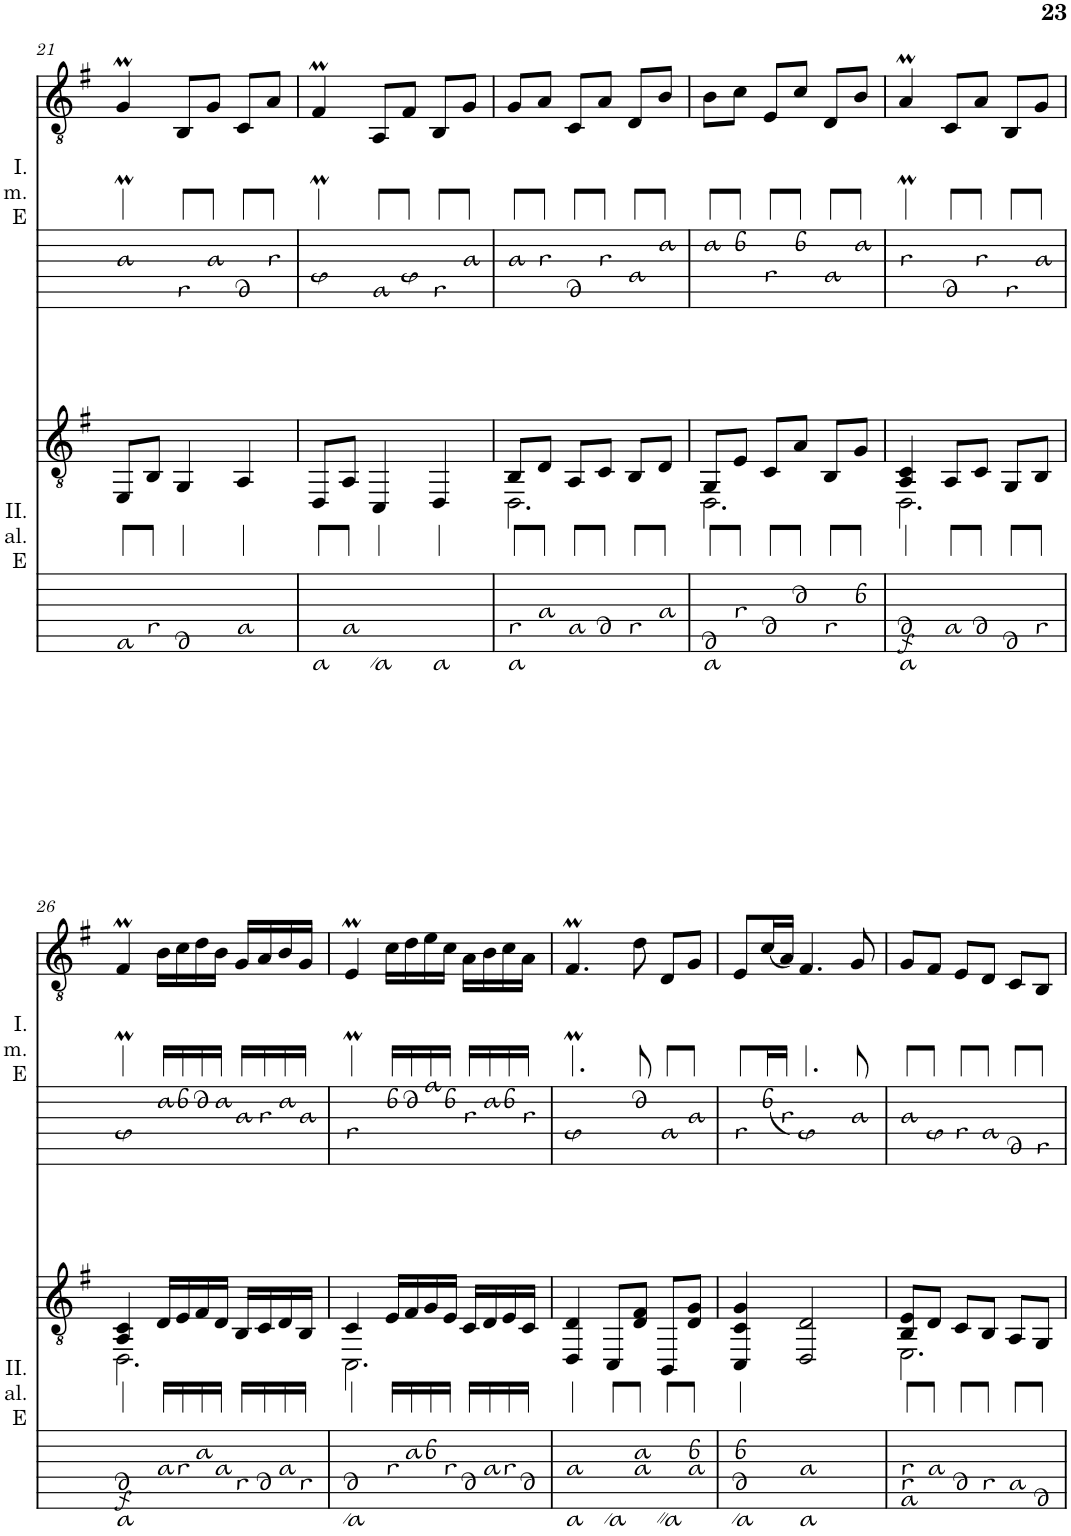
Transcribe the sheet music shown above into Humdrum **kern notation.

**kern	**kern	**kern	**kern
*part2	*part2	*part1	*part1
*staff4	*staff3	*staff2	*staff1
*I"II. arch lute in E	*	*I"I. man dora in E	*
*I'II. al. E	*	*I'I. m. E	*
!!LO:PB:g=z
*	*clefGv2	*	*clefGv2
*k[f#]	*k[f#]	*k[f#]	*k[f#]
*M3/4	*M3/4	*M3/4	*M3/4
=21	=21	=21	=21
8EE/L	8EE/L	4GM/	4GM/
8BB/J	8BB/J	.	.
4GG/	4GG/	8BB/L	8BB/L
.	.	8G/J	8G/J
4AA/	4AA/	8C/L	8C/L
.	.	8A/J	8A/J
=22	=22	=22	=22
8DD/L	8DD/L	4F#m/	4F#m/
8AA/J	8AA/J	.	.
4CC/	4CC/	8AA/L	8AA/L
.	.	8F#/J	8F#/J
4DD/	4DD/	8BB/L	8BB/L
.	.	8G/J	8G/J
=23	=23	=23	=23
*^	*^	*	*
8BB/L	2.DD	8BB/L	2.DD\	8G/L	8G/L
8D/J	.	8D/J	.	8A/J	8A/J
8AA/L	.	8AA/L	.	8C/L	8C/L
8C/J	.	8C/J	.	8A/J	8A/J
8BB/L	.	8BB/L	.	8D/L	8D/L
8D/J	.	8D/J	.	8B/J	8B/J
=24	=24	=24	=24	=24	=24
8GG/L	2.DD	8GG/L	2.DD\	8B/L	8B\L
8E/J	.	8E/J	.	8c/J	8c\J
8C/L	.	8C/L	.	8E/L	8E/L
8A/J	.	8A/J	.	8c/J	8c/J
8BB/L	.	8BB/L	.	8D/L	8D/L
8G/J	.	8G/J	.	8B/J	8B/J
=25	=25	=25	=25	=25	=25
4AA/ 4C/	2.DD	4AA/ 4C/	2.DD\	4AM/	4AM/
8AA/L	.	8AA/L	.	8C/L	8C/L
8C/J	.	8C/J	.	8A/J	8A/J
8GG/L	.	8GG/L	.	8BB/L	8BB/L
8BB/J	.	8BB/J	.	8G/J	8G/J
!!LO:LB:g=z
=26	=26	=26	=26	=26	=26
4AA/ 4C/	2.DD	4AA/ 4C/	2.DD\	4F#m/	4F#m/
16D/LL	.	16D/LL	.	16B/LL	16B\LL
16E/	.	16E/	.	16c/	16c\
16F#/	.	16F#/	.	16d/	16d\
16D/JJ	.	16D/JJ	.	16B/JJ	16B\JJ
16BB/LL	.	16BB/LL	.	16G/LL	16G/LL
16C/	.	16C/	.	16A/	16A/
16D/	.	16D/	.	16B/	16B/
16BB/JJ	.	16BB/JJ	.	16G/JJ	16G/JJ
=27	=27	=27	=27	=27	=27
4C/	2.CC	4C/	2.CC\	4EM/	4EM/
16E/LL	.	16E/LL	.	16c/LL	16c\LL
16F#/	.	16F#/	.	16d/	16d\
16G/	.	16G/	.	16e/	16e\
16E/JJ	.	16E/JJ	.	16c/JJ	16c\JJ
16C/LL	.	16C/LL	.	16A/LL	16A\LL
16D/	.	16D/	.	16B/	16B\
16E/	.	16E/	.	16c/	16c\
16C/JJ	.	16C/JJ	.	16A/JJ	16A\JJ
*v	*v	*	*	*	*
*	*v	*v	*	*
=28	=28	=28	=28
4DD/ 4D/	4DD/ 4D/	4.F#m/	4.F#m/
8CC/L	8CC/L	.	.
8D/ 8F#/J	8D/ 8F#/J	8d/	8d\
8BBB/L	8BBB/L	8D/L	8D/L
8D/ 8G/J	8D/ 8G/J	8G/J	8G/J
=29	=29	=29	=29
4CC/ 4C/ 4G/	4CC/ 4C/ 4G/	8E/L	8E/L
.	.	16c/L	(16c/L
.	.	16A/JJ	16A/JJ)
2DD 2D	2DD/ 2D/	4.F#/	4.F#/
.	.	8G/	8G/
=30	=30	=30	=30
*^	*^	*	*
8BB/ 8E/L	2.EE	8BB/ 8E/L	2.EE\	8G/L	8G/L
8D/J	.	8D/J	.	8F#/J	8F#/J
8C/L	.	8C/L	.	8E/L	8E/L
8BB/J	.	8BB/J	.	8D/J	8D/J
8AA/L	.	8AA/L	.	8C/L	8C/L
8GG/J	.	8GG/J	.	8BB/J	8BB/J
*v	*v	*	*	*	*
*	*v	*v	*	*
=	=	=	=
*-	*-	*-	*-
